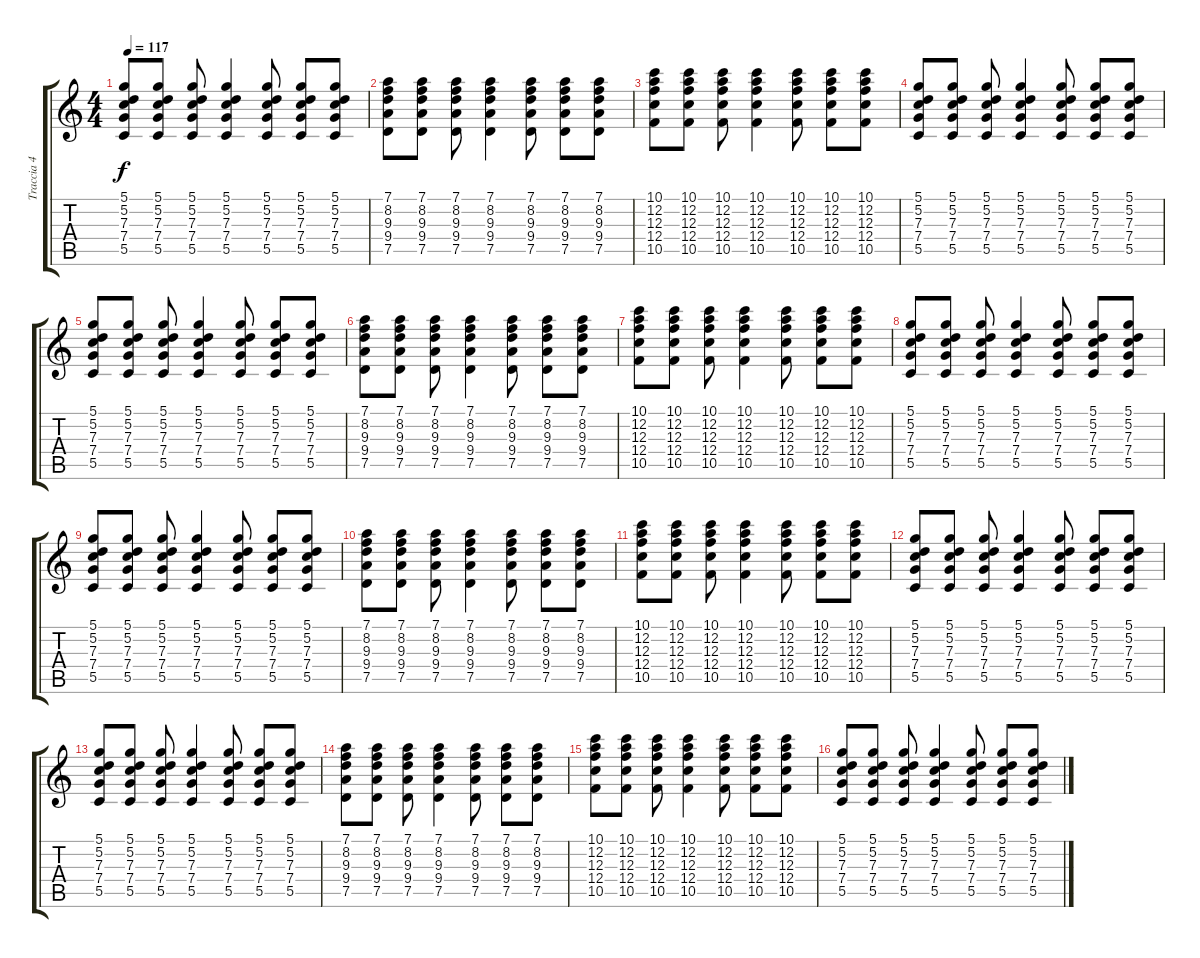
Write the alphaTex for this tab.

\track ("Traccia 4" "Traccia 4") {instrument distortionguitar}
\staff {score tabs}
\tuning (D4 A3 F3 C3 G2 D2) {hide}
\ts (4 4)
\tempo 117
\clef g2
\ks c
(5.1 5.2 7.3 7.4 5.5).8{dy f} (5.1 5.2 7.3 7.4 5.5).8 (5.1 5.2 7.3 7.4 5.5).8 (5.1 5.2 7.3 7.4 5.5).4 (5.1 5.2 7.3 7.4 5.5).8 (5.1 5.2 7.3 7.4 5.5).8 (5.1 5.2 7.3 7.4 5.5).8 |
(7.1 8.2 9.3 9.4 7.5).8 (7.1 8.2 9.3 9.4 7.5).8 (7.1 8.2 9.3 9.4 7.5).8 (7.1 8.2 9.3 9.4 7.5).4 (7.1 8.2 9.3 9.4 7.5).8 (7.1 8.2 9.3 9.4 7.5).8 (7.1 8.2 9.3 9.4 7.5).8 |
(10.1 12.2 12.3 12.4 10.5).8 (10.1 12.2 12.3 12.4 10.5).8 (10.1 12.2 12.3 12.4 10.5).8 (10.1 12.2 12.3 12.4 10.5).4 (10.1 12.2 12.3 12.4 10.5).8 (10.1 12.2 12.3 12.4 10.5).8 (10.1 12.2 12.3 12.4 10.5).8 |
(5.1 5.2 7.3 7.4 5.5).8 (5.1 5.2 7.3 7.4 5.5).8 (5.1 5.2 7.3 7.4 5.5).8 (5.1 5.2 7.3 7.4 5.5).4 (5.1 5.2 7.3 7.4 5.5).8 (5.1 5.2 7.3 7.4 5.5).8 (5.1 5.2 7.3 7.4 5.5).8 |
(5.1 5.2 7.3 7.4 5.5).8 (5.1 5.2 7.3 7.4 5.5).8 (5.1 5.2 7.3 7.4 5.5).8 (5.1 5.2 7.3 7.4 5.5).4 (5.1 5.2 7.3 7.4 5.5).8 (5.1 5.2 7.3 7.4 5.5).8 (5.1 5.2 7.3 7.4 5.5).8 |
(7.1 8.2 9.3 9.4 7.5).8 (7.1 8.2 9.3 9.4 7.5).8 (7.1 8.2 9.3 9.4 7.5).8 (7.1 8.2 9.3 9.4 7.5).4 (7.1 8.2 9.3 9.4 7.5).8 (7.1 8.2 9.3 9.4 7.5).8 (7.1 8.2 9.3 9.4 7.5).8 |
(10.1 12.2 12.3 12.4 10.5).8 (10.1 12.2 12.3 12.4 10.5).8 (10.1 12.2 12.3 12.4 10.5).8 (10.1 12.2 12.3 12.4 10.5).4 (10.1 12.2 12.3 12.4 10.5).8 (10.1 12.2 12.3 12.4 10.5).8 (10.1 12.2 12.3 12.4 10.5).8 |
(5.1 5.2 7.3 7.4 5.5).8 (5.1 5.2 7.3 7.4 5.5).8 (5.1 5.2 7.3 7.4 5.5).8 (5.1 5.2 7.3 7.4 5.5).4 (5.1 5.2 7.3 7.4 5.5).8 (5.1 5.2 7.3 7.4 5.5).8 (5.1 5.2 7.3 7.4 5.5).8 |
(5.1 5.2 7.3 7.4 5.5).8 (5.1 5.2 7.3 7.4 5.5).8 (5.1 5.2 7.3 7.4 5.5).8 (5.1 5.2 7.3 7.4 5.5).4 (5.1 5.2 7.3 7.4 5.5).8 (5.1 5.2 7.3 7.4 5.5).8 (5.1 5.2 7.3 7.4 5.5).8 |
(7.1 8.2 9.3 9.4 7.5).8 (7.1 8.2 9.3 9.4 7.5).8 (7.1 8.2 9.3 9.4 7.5).8 (7.1 8.2 9.3 9.4 7.5).4 (7.1 8.2 9.3 9.4 7.5).8 (7.1 8.2 9.3 9.4 7.5).8 (7.1 8.2 9.3 9.4 7.5).8 |
(10.1 12.2 12.3 12.4 10.5).8 (10.1 12.2 12.3 12.4 10.5).8 (10.1 12.2 12.3 12.4 10.5).8 (10.1 12.2 12.3 12.4 10.5).4 (10.1 12.2 12.3 12.4 10.5).8 (10.1 12.2 12.3 12.4 10.5).8 (10.1 12.2 12.3 12.4 10.5).8 |
(5.1 5.2 7.3 7.4 5.5).8 (5.1 5.2 7.3 7.4 5.5).8 (5.1 5.2 7.3 7.4 5.5).8 (5.1 5.2 7.3 7.4 5.5).4 (5.1 5.2 7.3 7.4 5.5).8 (5.1 5.2 7.3 7.4 5.5).8 (5.1 5.2 7.3 7.4 5.5).8 |
(5.1 5.2 7.3 7.4 5.5).8 (5.1 5.2 7.3 7.4 5.5).8 (5.1 5.2 7.3 7.4 5.5).8 (5.1 5.2 7.3 7.4 5.5).4 (5.1 5.2 7.3 7.4 5.5).8 (5.1 5.2 7.3 7.4 5.5).8 (5.1 5.2 7.3 7.4 5.5).8 |
(7.1 8.2 9.3 9.4 7.5).8 (7.1 8.2 9.3 9.4 7.5).8 (7.1 8.2 9.3 9.4 7.5).8 (7.1 8.2 9.3 9.4 7.5).4 (7.1 8.2 9.3 9.4 7.5).8 (7.1 8.2 9.3 9.4 7.5).8 (7.1 8.2 9.3 9.4 7.5).8 |
(10.1 12.2 12.3 12.4 10.5).8 (10.1 12.2 12.3 12.4 10.5).8 (10.1 12.2 12.3 12.4 10.5).8 (10.1 12.2 12.3 12.4 10.5).4 (10.1 12.2 12.3 12.4 10.5).8 (10.1 12.2 12.3 12.4 10.5).8 (10.1 12.2 12.3 12.4 10.5).8 |
(5.1 5.2 7.3 7.4 5.5).8 (5.1 5.2 7.3 7.4 5.5).8 (5.1 5.2 7.3 7.4 5.5).8 (5.1 5.2 7.3 7.4 5.5).4 (5.1 5.2 7.3 7.4 5.5).8 (5.1 5.2 7.3 7.4 5.5).8 (5.1 5.2 7.3 7.4 5.5).8
